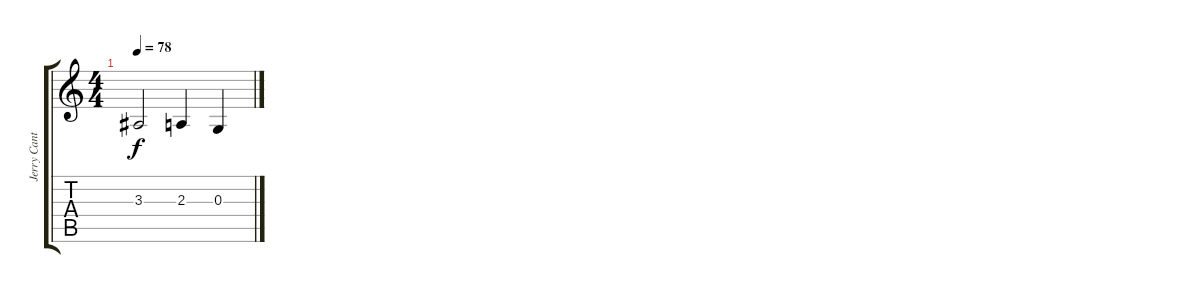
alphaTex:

\track ("Jerry Cantrell - Backing Vocals" "Jerry Cant") {instrument lead1square}
\staff {score tabs}
\tuning (E4 B3 G3 D3 A2 D2) {hide}
\ts (4 4)
\tempo 78
\clef g2
\ks c
3.3.2{dy f} 2.3.4 0.3.4
